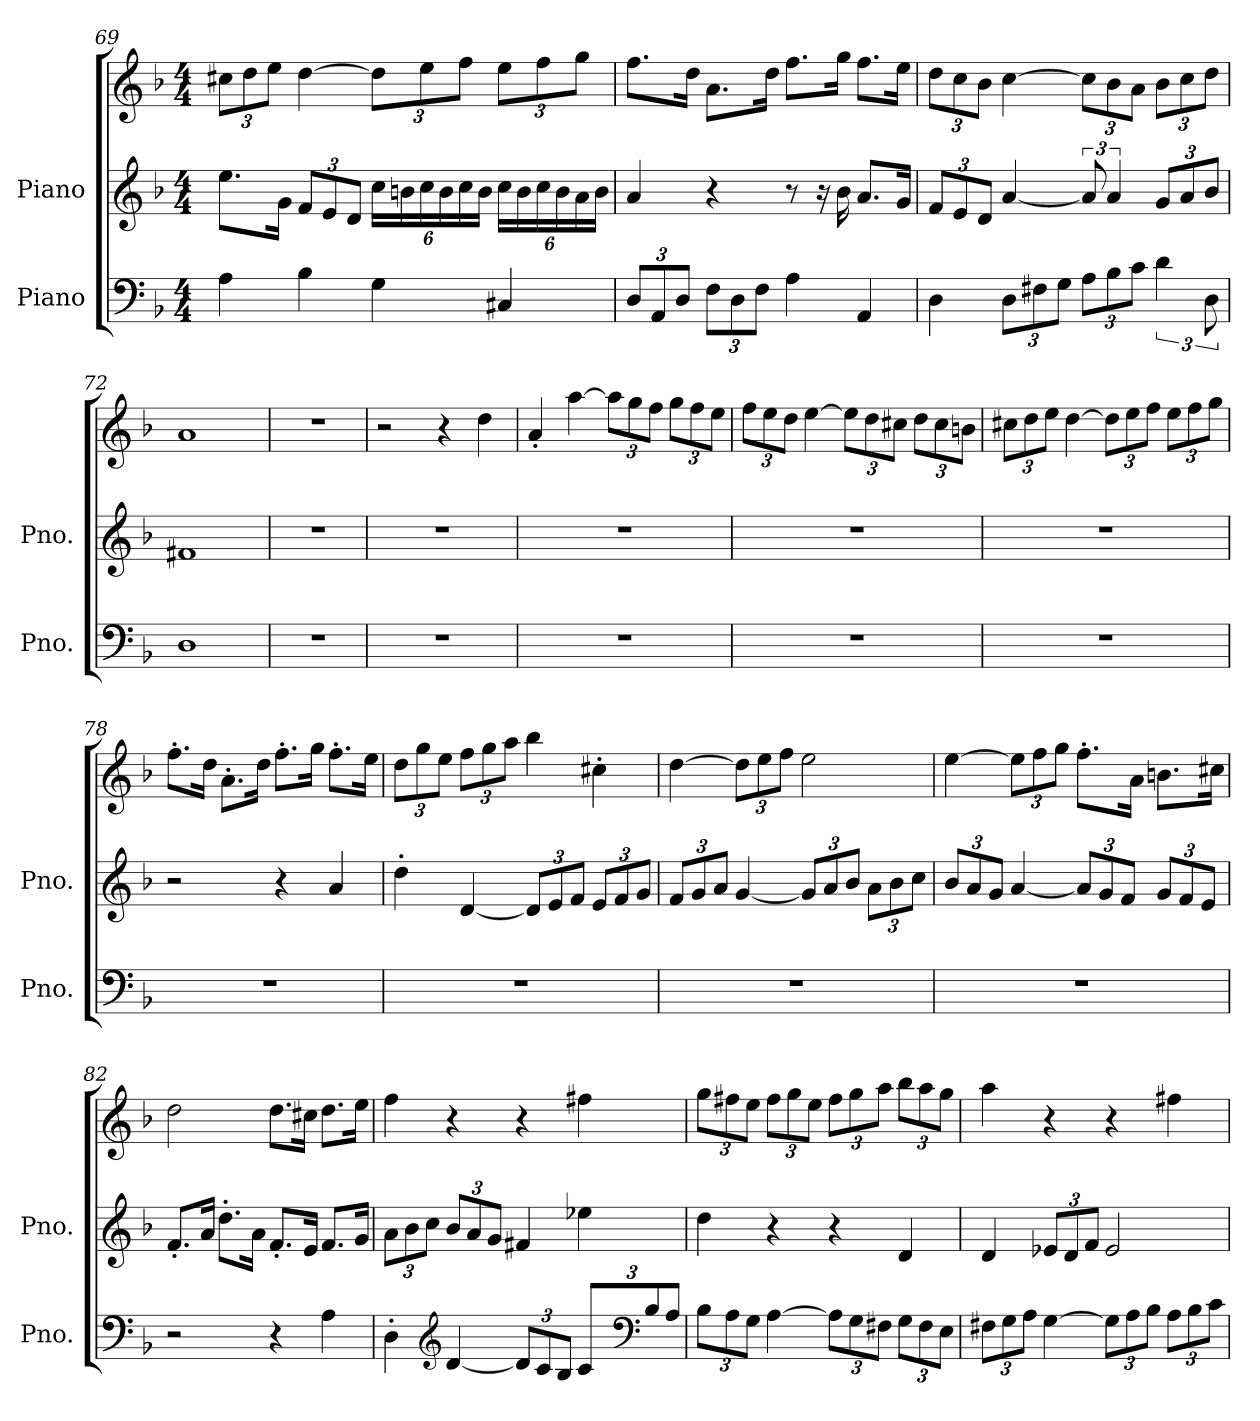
**kern	**kern	**kern
*part2	*part1	*part1
*staff3	*staff2	*staff1
*I"Piano	*I"Piano	*
*I'Pno.	*I'Pno.	*
!!LO:LB:g=z
*clefF4	*clefG2	*clefG2
*k[b-]	*k[b-]	*k[b-]
*M4/4	*M4/4	*M4/4
*	*	*Xbrackettup
=69	=69	=69
4A\	8.ee\L	12cc#X\L
.	.	12dd\
.	.	12ee\J
.	16g\Jk	.
*	*Xbrackettup	*
4B-\	12f/L	[4dd\
.	12e/	.
.	12d/J	.
4G\	24cc\LL	12dd\L]
.	24bn\	.
.	24cc\	12ee\
.	24b\	.
.	24cc\	12ff\J
.	24b\JJ	.
4C#X/	24cc\LL	12ee\L
.	24b\	.
.	24cc\	12ff\
.	24b\	.
.	24a\	12gg\J
.	24b\JJ	.
=70	=70	=70
*Xbrackettup	*	*
12D/L	4a/	8.ff\L
12AA/	.	.
12D/J	.	.
.	.	16dd\Jk
12F\L	4r	8.a\L
12D\	.	.
12F\J	.	.
.	.	16dd\Jk
4A\	8r	8.ff\L
.	16r	.
.	16b-\	16gg\Jk
*	*	*MM100
4AA/	8.a/L	8.ff\L
.	16g/Jk	16ee\Jk
!!LO:LB:g=z
=71	=71	=71
4D\	12f/L	12dd\L
.	12e/	12cc\
.	12d/J	12b-\J
*	*	*MM90
12D\L	[4a/	[4cc\
12F#X\	.	.
12G\J	.	.
*	*brackettup	*
12A\L	12a/]	12cc\L]
*	*	*MM75
12B-\	6a/	12b-\
12c\J	.	12a\J
*brackettup	*Xbrackettup	*
*	*	*MM60
6d\	12g/L	12b-\L
.	12a/	12cc\
*	*	*MM40
12D\	12b-/J	12dd\J
=72	=72	=72
*	*	*MM75
1D	1f#X	1a
=73	=73	=73
*	*	*MM112
1r	1r	1r
=74	=74	=74
1r	1r	2r
.	.	4r
.	.	4dd\
=75	=75	=75
1r	1r	4a'/
.	.	[4aa\
.	.	12aa\L]
.	.	12gg\
.	.	12ff\J
.	.	12gg\L
.	.	12ff\
.	.	12ee\J
!!LO:PB:g=z
=76	=76	=76
1r	1r	12ff\L
.	.	12ee\
.	.	12dd\J
.	.	[4ee\
.	.	12ee\L]
.	.	12dd\
.	.	12cc#X\J
.	.	12dd\L
.	.	12cc#\
.	.	12bn\J
=77	=77	=77
1r	1r	12cc#X\L
.	.	12dd\
.	.	12ee\J
.	.	[4dd\
.	.	12dd\L]
.	.	12ee\
.	.	12ff\J
.	.	12ee\L
.	.	12ff\
.	.	12gg\J
=78	=78	=78
1r	2r	8.ff'\L
.	.	16dd\Jk
.	.	8.a'\L
.	.	16dd\Jk
.	4r	8.ff'\L
.	.	16gg\Jk
.	4a/	8.ff'\L
.	.	16ee\Jk
!!LO:LB:g=z
=79	=79	=79
1r	4dd'\	12dd\L
.	.	12gg\
.	.	12ee\J
.	[4d/	12ff\L
.	.	12gg\
.	.	12aa\J
.	12d/L]	4bb-\
.	12e/	.
.	12f/J	.
.	12e/L	4cc#X'\
.	12f/	.
.	12g/J	.
=80	=80	=80
1r	12f/L	[4dd\
.	12g/	.
.	12a/J	.
.	[4g/	12dd\L]
.	.	12ee\
.	.	12ff\J
.	12g/L]	2ee\
.	12a/	.
.	12b-/J	.
.	12a\L	.
.	12b-\	.
.	12cc\J	.
=81	=81	=81
1r	12b-/L	[4ee\
.	12a/	.
.	12g/J	.
.	[4a/	12ee\L]
.	.	12ff\
.	.	12gg\J
.	12a/L]	8.ff'\L
.	12g/	.
.	12f/J	.
.	.	16a\Jk
.	12g/L	8.bn\L
.	12f/	.
.	12e/J	.
.	.	16cc#X\Jk
!!LO:LB:g=z
=82	=82	=82
2r	8.f'/L	2dd\
.	16a/Jk	.
.	8.dd'\L	.
.	16a\Jk	.
4r	8.f'/L	8.dd\L
.	16e/Jk	16cc#X\Jk
4A\	8.f/L	8.dd\L
.	16g/Jk	16ee\Jk
=83	=83	=83
4D'\	12a\L	4ff\
.	12b-\	.
.	12cc\J	.
*clefG2	*	*
[4d/	12b-/L	4r
.	12a/	.
.	12g/J	.
*Xbrackettup	*	*
12d/L]	4f#X/	4r
12c/	.	.
12B-/J	.	.
12c/L	4ee-X\	4ff#X\
*clefF4	*	*
12B-/	.	.
12A/J	.	.
=84	=84	=84
12B-\L	4dd\	12gg\L
12A\	.	12ff#X\
12G\J	.	12ee\J
[4A\	4r	12ff#\L
.	.	12gg\
.	.	12ee\J
12A\L]	4r	12ff#\L
12G\	.	12gg\
12F#X\J	.	12aa\J
12G\L	4d/	12bb-\L
12F#\	.	12aa\
12E\J	.	12gg\J
!!LO:LB:g=z
=85	=85	=85
12F#X\L	4d/	4aa\
12G\	.	.
12A\J	.	.
[4G\	12e-X/L	4r
.	12d/	.
.	12f/J	.
12G\L]	2e-/	4r
12A\	.	.
12B-\J	.	.
12A\L	.	4ff#X\
12B-\	.	.
12c\J	.	.
=	=	=
*-	*-	*-
